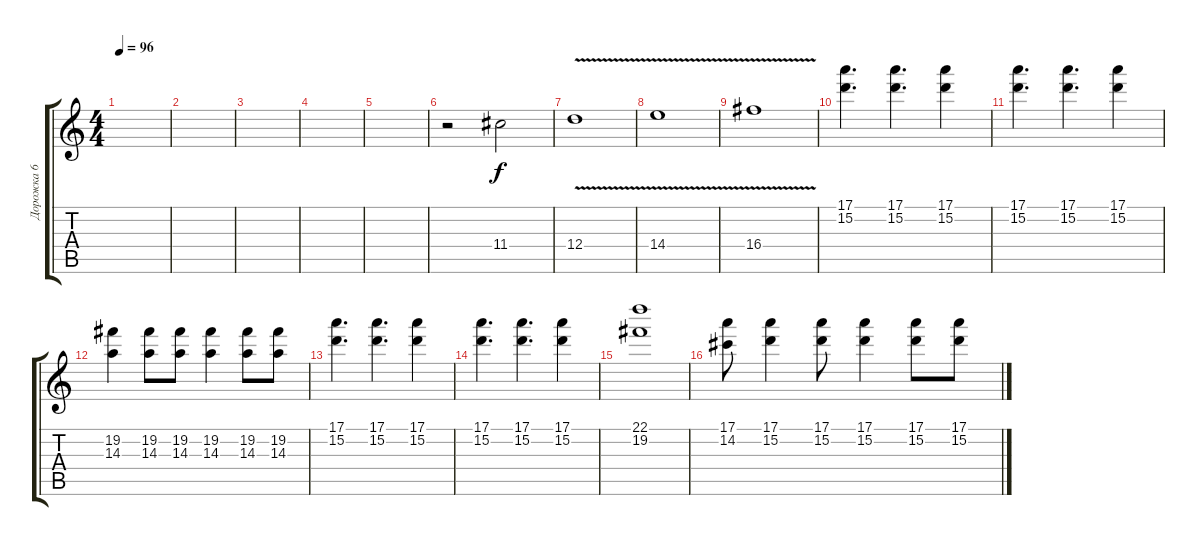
\track ("Дорожка 6" "Дорожка 6") {solo instrument distortionguitar}
\staff {score tabs}
\tuning (E4 B3 G3 D3 A2 E2) {hide}
\ts (4 4)
\tempo 96
\clef g2
\ks c
|
|
|
|
|
r.2 11.4.2{volume 16} |
12.4{v}.1 |
14.4{v}.1 |
16.4{v}.1 |
(17.1 15.2).4{d} (17.1 15.2).4{d} (17.1 15.2).4 |
(17.1 15.2).4{d} (17.1 15.2).4{d} (17.1 15.2).4 |
(19.2 14.3).4 (19.2 14.3).8 (19.2 14.3).8 (19.2 14.3).4 (19.2 14.3).8 (19.2 14.3).8 |
(17.1 15.2).4{d} (17.1 15.2).4{d} (17.1 15.2).4 |
(17.1 15.2).4{d} (17.1 15.2).4{d} (17.1 15.2).4 |
(22.1 19.2).1 |
(17.1 14.2).8 (17.1 15.2).4 (17.1 15.2).8 (17.1 15.2).4 (17.1 15.2).8 (17.1 15.2).8
